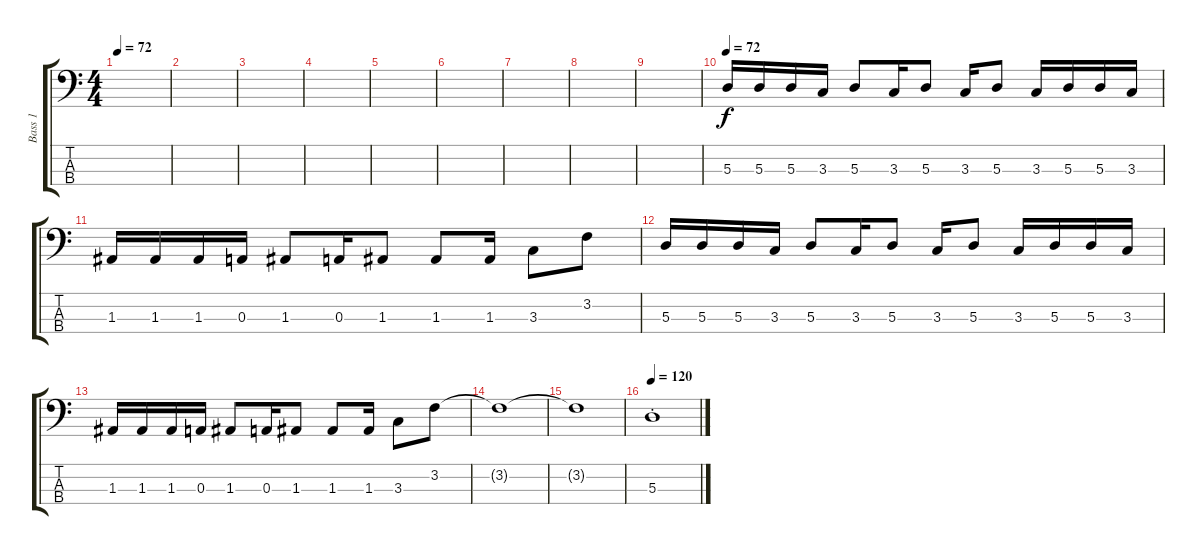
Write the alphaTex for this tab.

\track ("Bass 1" "Bass 1") {instrument electricbassfinger}
\staff {score tabs}
\tuning (G2 D2 A1 E1) {hide}
\ts (4 4)
\tempo 72
\clef f4
\ks c
|
|
|
|
|
|
|
|
|
\tempo 72
5.3.16 5.3.16 5.3.16 3.3.16 5.3.8 3.3.16 5.3.8 3.3.16 5.3.8 3.3.16 5.3.16 5.3.16 3.3.16 |
1.3.16 1.3.16 1.3.16 0.3.16 1.3.8 0.3.16 1.3.8 1.3.8 1.3.16 3.3.8 3.2.8 |
5.3.16 5.3.16 5.3.16 3.3.16 5.3.8 3.3.16 5.3.8 3.3.16 5.3.8 3.3.16 5.3.16 5.3.16 3.3.16 |
1.3.16 1.3.16 1.3.16 0.3.16 1.3.8 0.3.16 1.3.8 1.3.8 1.3.16 3.3.8 3.2.8 |
3.2{t}.1 |
3.2{t}.1 |
\tempo 120
5.3{st}.1
